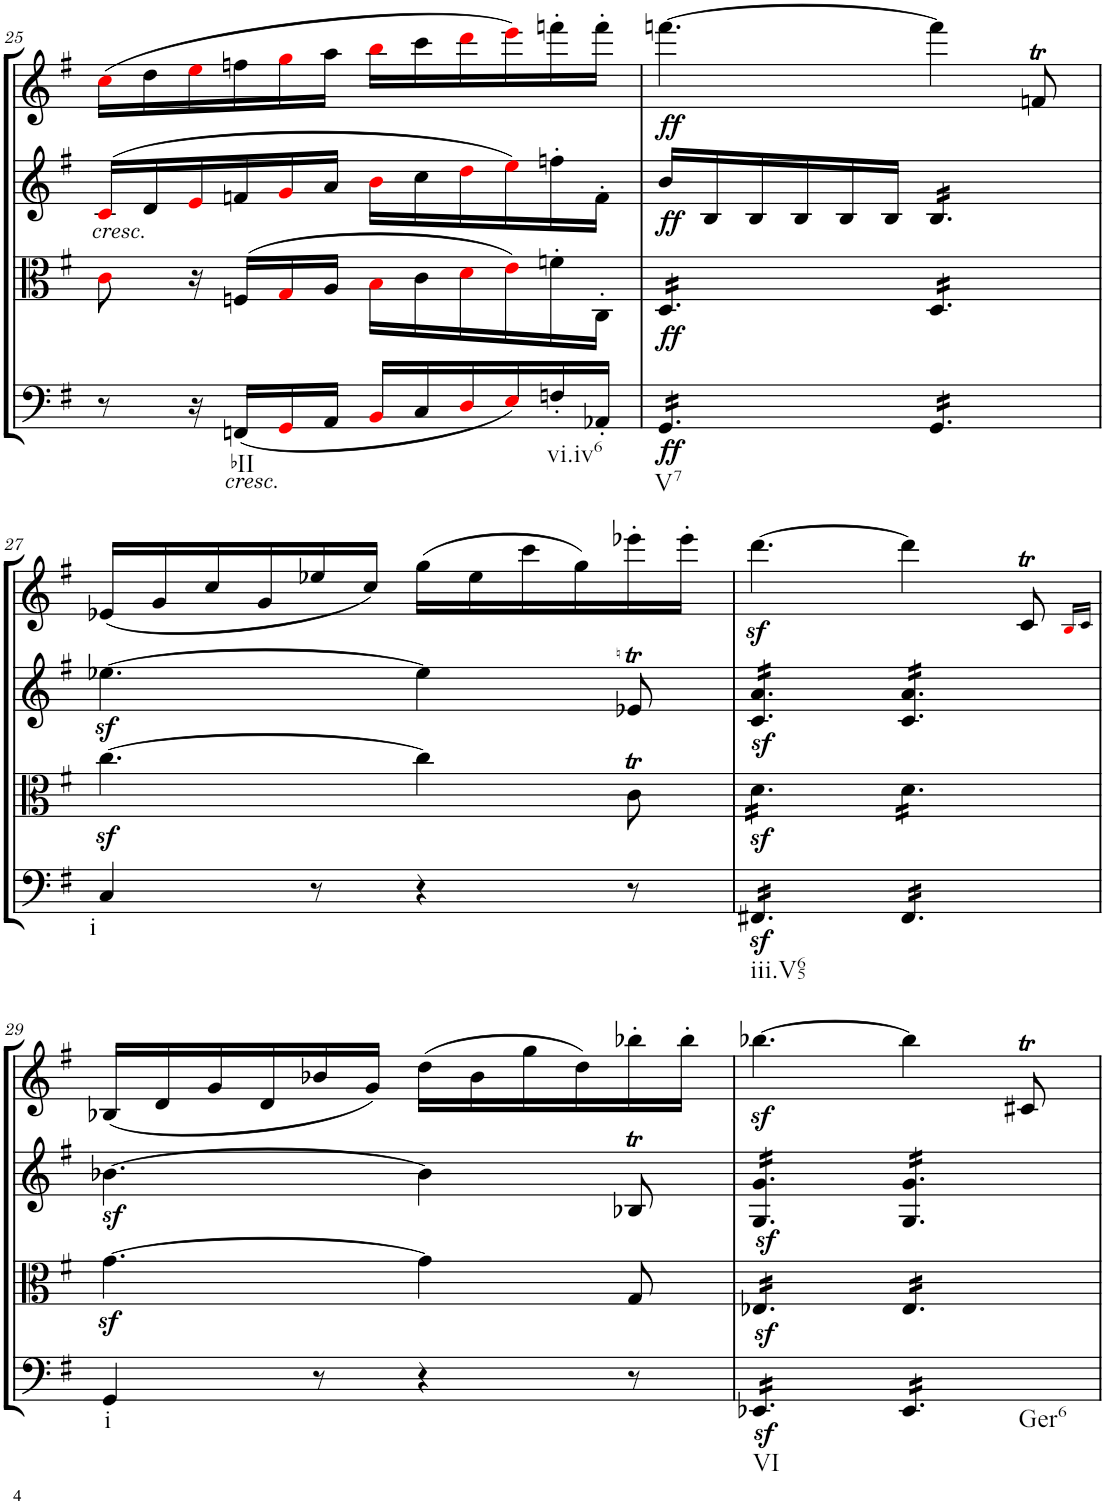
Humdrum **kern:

**kern	**dynam	**kern	**dynam	**kern	**dynam	**kern
*part4	*part4	*part3	*part3	*part2	*part2	*part1
*staff4	*staff4	*staff3	*staff3	*staff2	*staff2	*staff1
*I"Violoncello.	*	*I"Viola	*	*I"Violin II.	*	*I"Violin I.
*I'Vc	*	*I'Vla	*	*I'Vln	*	*I'Vln
!!LO:PB:g=z
*clefF4	*	*clefC3	*	*clefG2	*	*clefG2
*k[f#]	*	*k[f#]	*	*k[f#]	*	*k[f#]
*M6/8	*	*M6/8	*	*M6/8	*	*M6/8
=25	=25	=25	=25	=25	=25	=25
!	!	!	!	!LO:TX:b:i:t=cresc.	!	!
8r	.	8ci\	.	(16ci/LL	.	(16cci\LL
.	.	.	.	16d/	.	16dd\
16r	.	16r	.	16ei/	.	16eei\
!LO:TX:b:i:t=cresc.	!	!	!	!	!	!
!LO:TX:b:t=bII	!	!	!	!	!	!
(16FFn/LL	.	(16Fn/LL	.	16fn/	.	16ffn\
16GGi/	.	16Gi/	.	16gi/	.	16ggi\
16AA/JJ	.	16A/JJ	.	16a/JJ	.	16aa\JJ
16BBi/LL	.	16Bi\LL	.	16bi\LL	.	16bbi\LL
16C/	.	16c\	.	16cc\	.	16ccc\
16Di/	.	16di\	.	16ddi\	.	16dddi\
16Ei/)	.	16ei\)	.	16eei\)	.	16eeei\)
!LO:TX:b:t=vi.iv6	!	!	!	!	!	!
16Fn'/	.	16fn'\	.	16ffn'\	.	16fffn'\
16AA-X'/JJ	.	16C'\JJ	.	16f'\JJ	.	16fff'\JJ
=26	=26	=26	=26	=26	=26	=26
!LO:TX:b:t=V7	!	!	!	!	!	!
!	!LO:DY:b	!	!	!	!	!
!	!LO:DY:n=1:a	!	!LO:DY:a	!	!LO:DY:a	!
*tremolo	*	*	*	*	*	*
*	*	*tremolo	*	*	*	*
16GG/LL	ff ff	16D/LL	ff	16b/LL	ff	[4.fffn\
16GG/	.	16D/	.	16B/	.	.
16GG/	.	16D/	.	16B/	.	.
16GG/	.	16D/	.	16B/	.	.
16GG/	.	16D/	.	16B/	.	.
16GG/JJ	.	16D/JJ	.	16B/JJ	.	.
*	*	*	*	*tremolo	*	*
16GG/LL	.	16D/LL	.	16B/LL	.	4fff\]
16GG/	.	16D/	.	16B/	.	.
16GG/	.	16D/	.	16B/	.	.
16GG/	.	16D/	.	16B/	.	.
16GG/	.	16D/	.	16B/	.	8fnT/
16GG/JJ	.	16D/JJ	.	16B/JJ	.	.
*	*	*	*	*Xtremolo	*	*
*	*	*Xtremolo	*	*	*	*
*Xtremolo	*	*	*	*	*	*
!!LO:LB:g=z
=27	=27	=27	=27	=27	=27	=27
!LO:TX:b:t=i	!	!	!	!	!	!
4C/	.	[4.ccz<\	.	[4.ee-Xz<\	.	(16e-X/LL
.	.	.	.	.	.	16g/
.	.	.	.	.	.	16cc/
.	.	.	.	.	.	16g/
8r	.	.	.	.	.	16ee-X/
.	.	.	.	.	.	16cc/JJ)
4r	.	4cc\]	.	4ee-\]	.	(16gg\LL
.	.	.	.	.	.	16ee-\
.	.	.	.	.	.	16ccc\
.	.	.	.	.	.	16gg\)
8r	.	8cT\	.	8e-XT/	.	16eee-X'\
.	.	.	.	.	.	16eee-'\JJ
=28	=28	=28	=28	=28	=28	=28
!LO:TX:b:t=iii.V65	!	!	!	!	!	!
*tremolo	*	*	*	*	*	*
*	*	*tremolo	*	*	*	*
*	*	*	*	*tremolo	*	*
16FF#Xz</LL	.	16dz<\LL	.	16c/z< 16a/z<LL	.	[4.dddz<\
16FF#Xz</	.	16dz<\	.	16c/z< 16a/z<	.	.
16FF#Xz</	.	16dz<\	.	16c/z< 16a/z<	.	.
16FF#Xz</	.	16dz<\	.	16c/z< 16a/z<	.	.
16FF#Xz</	.	16dz<\	.	16c/z< 16a/z<	.	.
16FF#Xz</JJ	.	16dz<\JJ	.	16c/z< 16a/z<JJ	.	.
16FF#/LL	.	16d\LL	.	16c/ 16a/LL	.	4ddd\]
16FF#/	.	16d\	.	16c/ 16a/	.	.
16FF#/	.	16d\	.	16c/ 16a/	.	.
16FF#/	.	16d\	.	16c/ 16a/	.	.
16FF#/	.	16d\	.	16c/ 16a/	.	8cT/
16FF#/JJ	.	16d\JJ	.	16c/ 16a/JJ	.	.
*	*	*	*	*Xtremolo	*	*
*	*	*Xtremolo	*	*	*	*
*Xtremolo	*	*	*	*	*	*
.	.	.	.	.	.	16qBi/LL
.	.	.	.	.	.	16qc/JJ
!!LO:LB:g=z
=29	=29	=29	=29	=29	=29	=29
!LO:TX:b:t=i	!	!	!	!	!	!
4GG/	.	[4.gz<\	.	[4.b-Xz<\	.	(16B-X/LL
.	.	.	.	.	.	16d/
.	.	.	.	.	.	16g/
.	.	.	.	.	.	16d/
8r	.	.	.	.	.	16b-X/
.	.	.	.	.	.	16g/JJ)
4r	.	4g\]	.	4b-\]	.	(16dd\LL
.	.	.	.	.	.	16b-\
.	.	.	.	.	.	16gg\
.	.	.	.	.	.	16dd\)
8r	.	8G/	.	8B-XT/	.	16bb-X'\
.	.	.	.	.	.	16bb-'\JJ
=30	=30	=30	=30	=30	=30	=30
!LO:TX:b:t=VI	!	!	!	!	!	!
*tremolo	*	*	*	*	*	*
*	*	*tremolo	*	*	*	*
*	*	*	*	*tremolo	*	*
16EE-Xz</LL	.	16E-Xz</LL	.	16G/z< 16g/z<LL	.	[4.bb-Xz<\
16EE-Xz</	.	16E-Xz</	.	16G/z< 16g/z<	.	.
16EE-Xz</	.	16E-Xz</	.	16G/z< 16g/z<	.	.
16EE-Xz</	.	16E-Xz</	.	16G/z< 16g/z<	.	.
16EE-Xz</	.	16E-Xz</	.	16G/z< 16g/z<	.	.
16EE-Xz</JJ	.	16E-Xz</JJ	.	16G/z< 16g/z<JJ	.	.
!LO:TX:b:t=Ger6	!	!	!	!	!	!
16EE-/LL	.	16E-/LL	.	16G/ 16g/LL	.	4bb-\]
16EE-/	.	16E-/	.	16G/ 16g/	.	.
16EE-/	.	16E-/	.	16G/ 16g/	.	.
16EE-/	.	16E-/	.	16G/ 16g/	.	.
16EE-/	.	16E-/	.	16G/ 16g/	.	8c#Xt/
16EE-/JJ	.	16E-/JJ	.	16G/ 16g/JJ	.	.
*	*	*	*	*Xtremolo	*	*
*	*	*Xtremolo	*	*	*	*
*Xtremolo	*	*	*	*	*	*
=	=	=	=	=	=	=
*-	*-	*-	*-	*-	*-	*-
